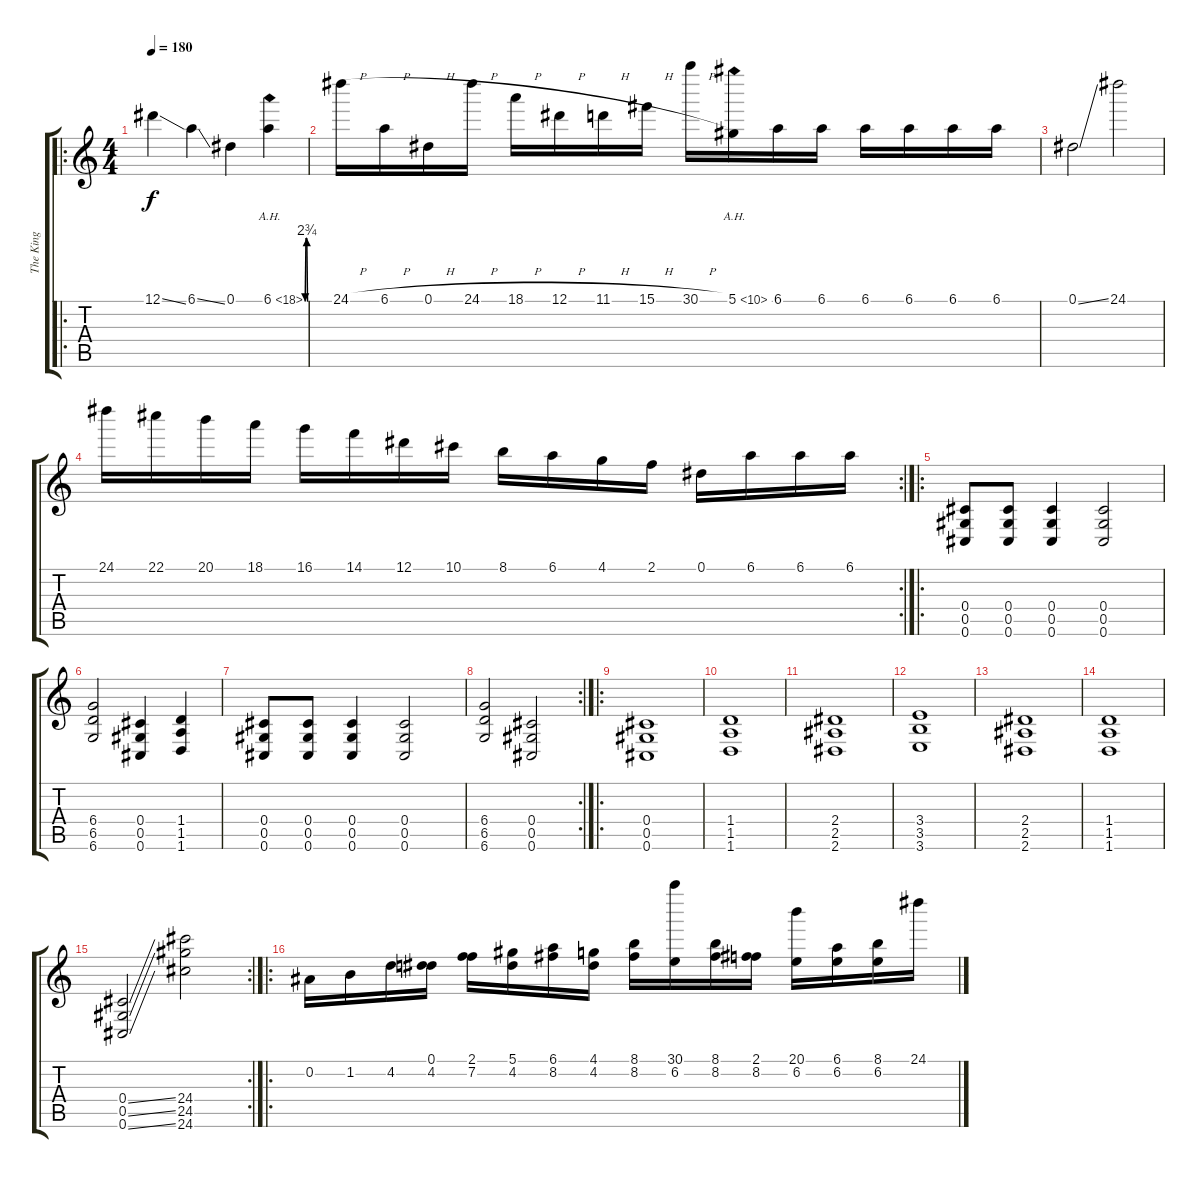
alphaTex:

\track ("The King  of Kramalat" "The King  ") {instrument overdrivenguitar}
\staff {score tabs}
\tuning (Eb4 Bb3 Gb3 Db3 Ab2 Db2) {hide}
\ro
\ts (4 4)
\tempo 180
\clef g2
\ks c
12.1{ss}.4{dy f instrument overdrivenguitar} 6.1{ss}.4 0.1.4 6.1{be (custom 0 0 15 11 30 11 45 0 60 0) ah 12}.4 |
24.1{h}.16 6.1{h}.16 0.1{h}.16 24.1{h}.16 18.1{h}.16 12.1{h}.16 11.1{h}.16 15.1{h}.16 30.1{h}.16 5.1{ah 5}.16 6.1.16 6.1.16 6.1.16 6.1.16 6.1.16 6.1.16 |
0.1{ss}.2 24.1.2 |
\rc 2
24.1.16 22.1.16 20.1.16 18.1.16 16.1.16 14.1.16 12.1.16 10.1.16 8.1.16 6.1.16 4.1.16 2.1.16 0.1.16 6.1.16 6.1.16 6.1.16 |
\ro
(0.4 0.5 0.6).8 (0.4 0.5 0.6).8 (0.4 0.5 0.6).4 (0.4 0.5 0.6).2 |
(6.4 6.5 6.6).2 (0.4 0.5 0.6).4 (1.4 1.5 1.6).4 |
(0.4 0.5 0.6).8 (0.4 0.5 0.6).8 (0.4 0.5 0.6).4 (0.4 0.5 0.6).2 |
\rc 2
(6.4 6.5 6.6).2 (0.4 0.5 0.6).2 |
\ro
(0.4 0.5 0.6).1 |
(1.4 1.5 1.6).1 |
(2.4 2.5 2.6).1 |
(3.4 3.5 3.6).1 |
(2.4 2.5 2.6).1 |
(1.4 1.5 1.6).1 |
\rc 2
(0.4{ss} 0.5{ss} 0.6{ss}).2 (24.4 24.5 24.6).2 |
\ro
0.2.16 1.2.16 4.2.16 (0.1 4.2).16 (2.1 7.2).16 (5.1 4.2).16 (6.1 8.2).16 (4.1 4.2).16 (8.1 8.2).16 (30.1 6.2).16 (8.1 8.2).16 (2.1 8.2).16 (20.1 6.2).16 (6.1 6.2).16 (8.1 6.2).16 24.1.16
